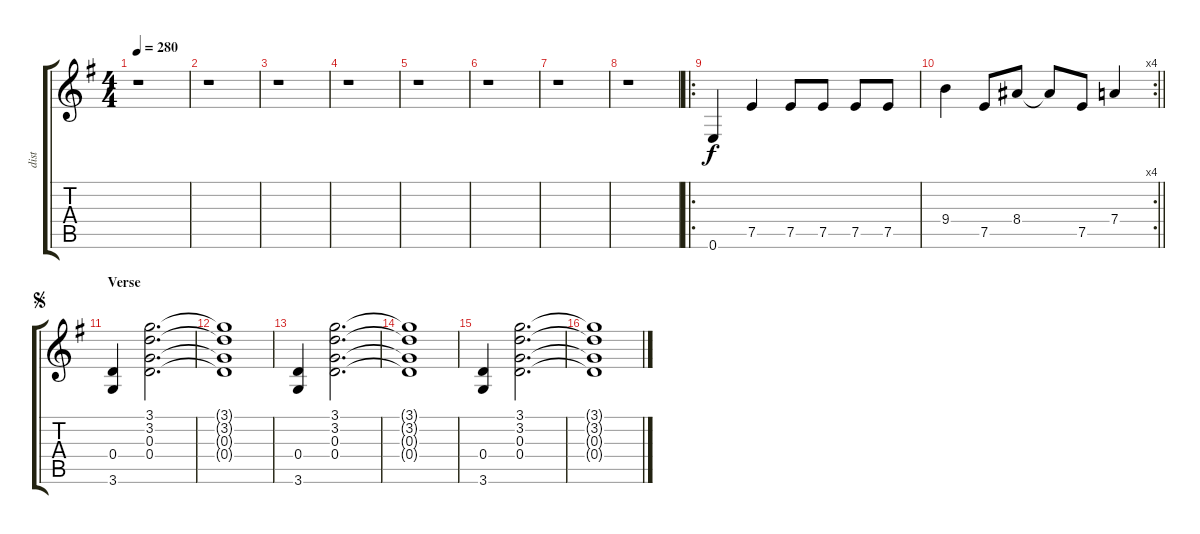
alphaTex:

\track ("dist" "dist") {instrument distortionguitar}
\staff {score tabs}
\tuning (E4 B3 G3 D3 A2 E2) {hide}
\ts (4 4)
\tempo 280
\clef g2
\ks g
r.1{dy f instrument distortionguitar} |
r.1 |
r.1 |
r.1 |
r.1 |
r.1 |
r.1 |
r.1 |
\ro
0.6.4 7.5.4 7.5.8 7.5.8 7.5.8 7.5.8 |
\rc 4
\barLineRight lightlight
9.4.4 7.5.8 8.4.8 8.4{t}.8 7.5.8 7.4.4 |
\section ("" "Verse")
\jump segno
(0.4 3.6).4 (3.1 3.2 0.3 0.4).2{d} |
(3.1{t} 3.2{t} 0.3{t} 0.4{t}).1 |
(0.4 3.6).4 (3.1 3.2 0.3 0.4).2{d} |
(3.1{t} 3.2{t} 0.3{t} 0.4{t}).1 |
(0.4 3.6).4 (3.1 3.2 0.3 0.4).2{d} |
(3.1{t} 3.2{t} 0.3{t} 0.4{t}).1
